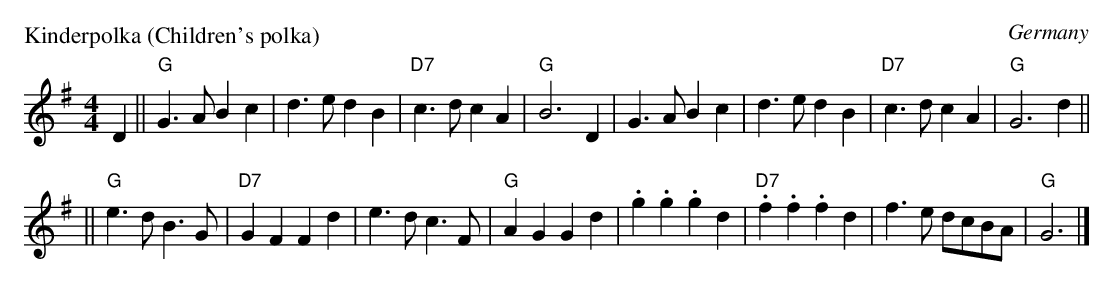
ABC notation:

X:1
P: Kinderpolka (Children's polka)
O: Germany
M: 4/4
L: 1/4
K: G
D || "G"G>A Bc | d>e dB | "D7"c>d cA | "G"B3 D \
   | G>A Bc | d>e dB | "D7"c>d cA | "G"G3 d ||
  || "G"e>d B>G | "D7"GF Fd | e>d c>F | "G"AG Gd- \
   | .g.g .gd- | "D7".f.f .fd- | f>e d/c/B/A/ | "G"G3 |]
